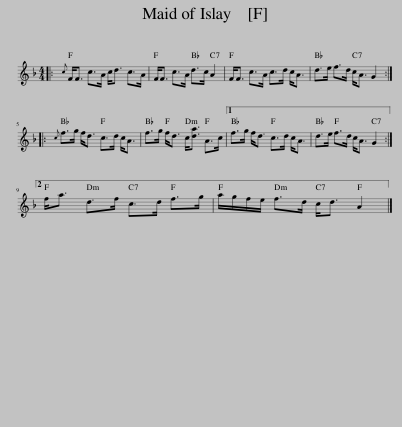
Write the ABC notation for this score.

X:1
L:1/8
M:4/4
I:linebreak $
K:F
V:1 treble
V:1
|:{c} F<F c>A c<d c>A | F<F c>A d>c A2 | F<F c>A c>d c<A | d>e f>d c<A G2 ::${c} f>g f<d c>d c<A | %5
 f>g f<d c<[da] A>c |1 f>g f<d c>d c<A | d>e f>d c<A G2 :|2$ f<a d>f c>d f>g | a/g/f/e/ f>d c<d A2 |] %10
